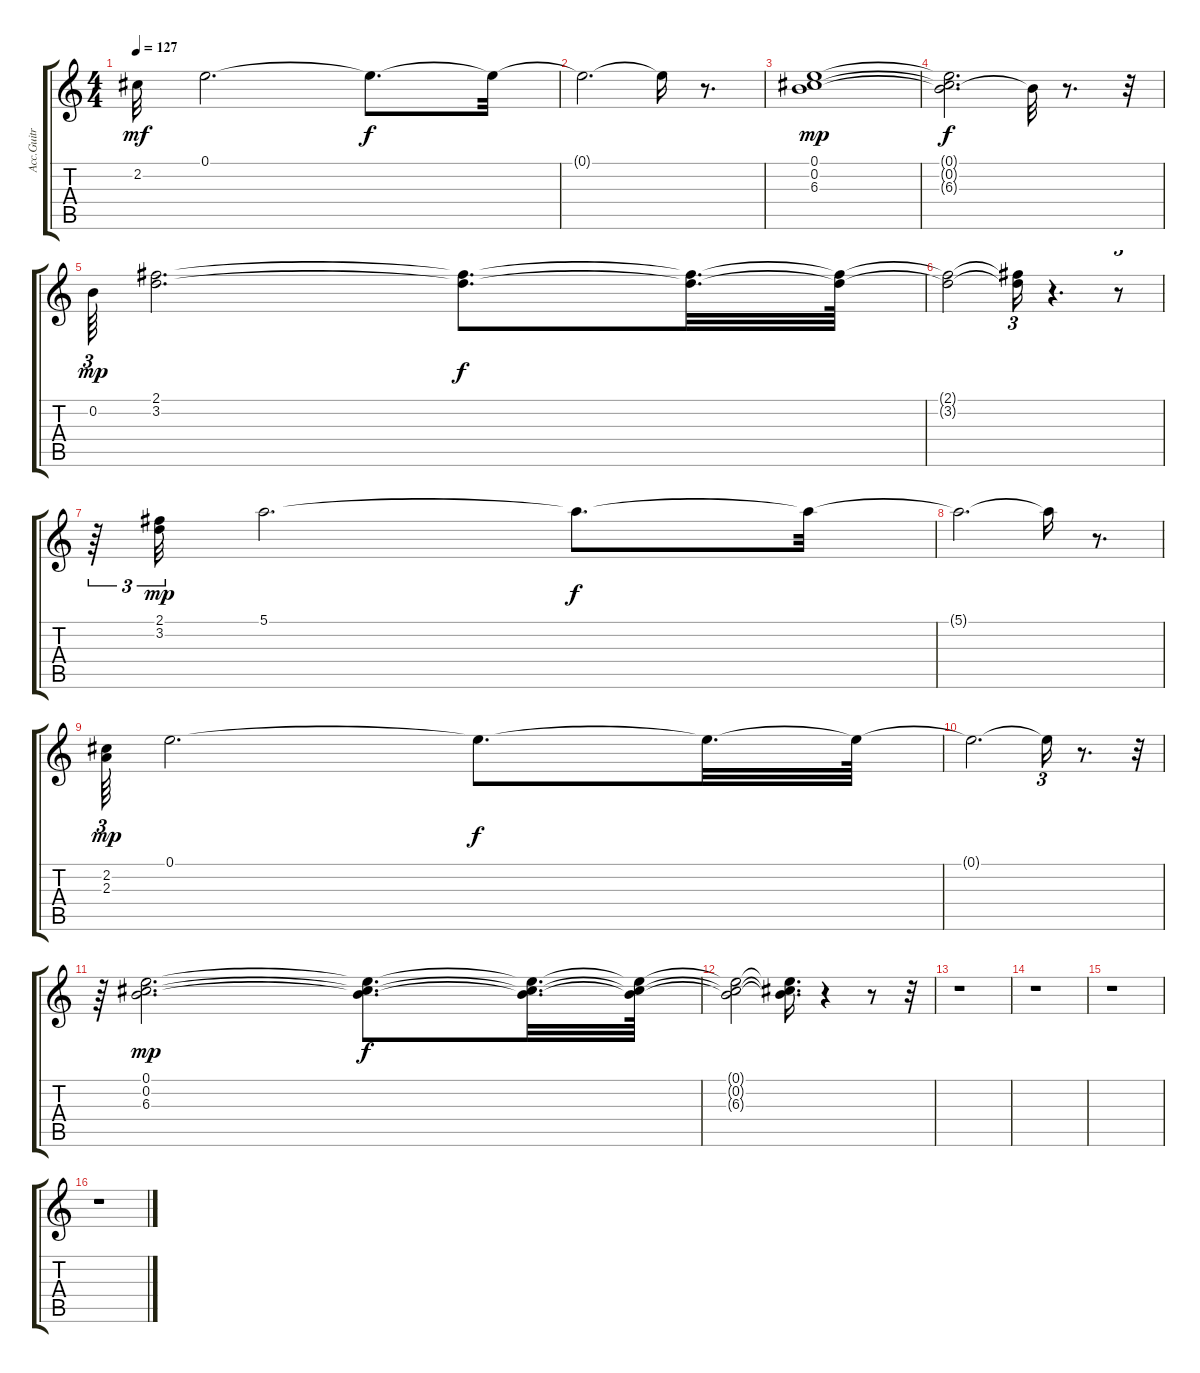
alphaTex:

\track ("Acc.Guitr           " "Acc.Guitr ") {instrument acousticguitarnylon}
\staff {score tabs}
\tuning (E4 B3 G3 D3 A2 E2) {hide}
\ts (4 4)
\tempo 127
\clef g2
\ks c
2.2.32{dy mf} 0.1.2{d} 0.1{t}.8{d dy f} 0.1{t}.32 |
0.1{t}.2{d} 0.1{t}.16 r.8{d} |
(0.1 0.2 6.3).1{dy mp} |
(0.1{t} 0.2{t} 6.3{t}).2{d dy f} 0.2{t}.32 r.8{d} r.32 |
0.2.64{tu (3 2) dy mp} (2.1 3.2).2{d} (2.1{t} 3.2{t}).8{d dy f} (2.1{t} 3.2{t}).32{d} (2.1{t} 3.2{t}).64 |
(2.1{t} 3.2{t}).2 (2.1{t} 3.2{t}).16{tu (3 2)} r.4{d} r.8{tu (3 2)} |
r.64{tu (3 2)} (2.1 3.2).32{tu (3 2) dy mp} 5.1.2{d} 5.1{t}.8{d dy f} 5.1{t}.32 |
5.1{t}.2{d} 5.1{t}.16 r.8{d} |
(2.2 2.3).64{tu (3 2) dy mp} 0.1.2{d} 0.1{t}.8{d dy f} 0.1{t}.32{d} 0.1{t}.64 |
0.1{t}.2{d} 0.1{t}.16{tu (3 2)} r.8{d} r.32{tu (3 2)} |
r.64{tu (3 2)} (0.1 0.2 6.3).2{d dy mp} (0.1{t} 0.2{t} 6.3{t}).8{d dy f} (0.1{t} 0.2{t} 6.3{t}).32{d} (0.1{t} 0.2{t} 6.3{t}).64 |
(0.1{t} 0.2{t} 6.3{t}).2 (0.1{t} 0.2{t} 6.3{t}).16{d} r.4 r.8 r.32 |
r.1 |
r.1 |
r.1 |
r.1
